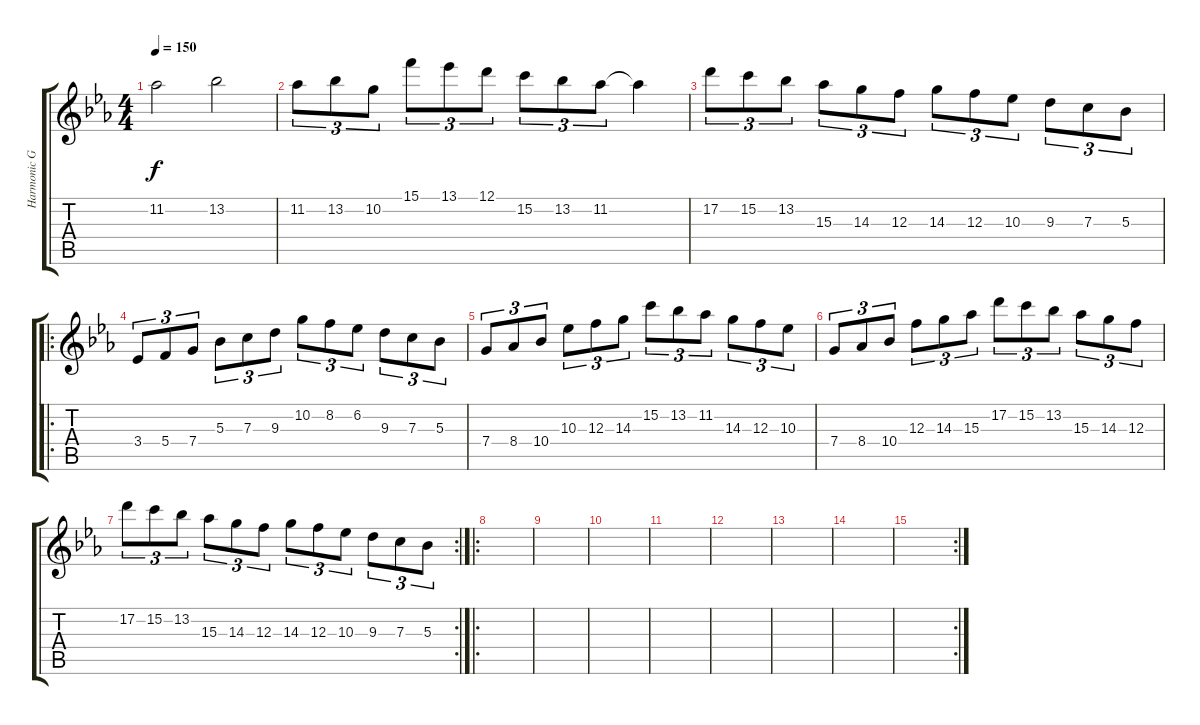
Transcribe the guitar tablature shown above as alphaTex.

\track ("Harmonic Guitar" "Harmonic G") {instrument distortionguitar}
\staff {score tabs}
\tuning (D4 A3 F3 C3 G2 C2) {hide}
\ts (4 4)
\tempo 150
\clef g2
\ks cminor
11.2{t}.2{dy f} 13.2.2 |
11.2.8{tu (3 2)} 13.2.8{tu (3 2)} 10.2.8{tu (3 2)} 15.1.8{tu (3 2)} 13.1.8{tu (3 2)} 12.1.8{tu (3 2)} 15.2.8{tu (3 2)} 13.2.8{tu (3 2)} 11.2.8{tu (3 2)} 11.2{t}.4 |
17.2.8{tu (3 2)} 15.2.8{tu (3 2)} 13.2.8{tu (3 2)} 15.3.8{tu (3 2)} 14.3.8{tu (3 2)} 12.3.8{tu (3 2)} 14.3.8{tu (3 2)} 12.3.8{tu (3 2)} 10.3.8{tu (3 2)} 9.3.8{tu (3 2)} 7.3.8{tu (3 2)} 5.3.8{tu (3 2)} |
\ro
3.4.8{tu (3 2)} 5.4.8{tu (3 2)} 7.4.8{tu (3 2)} 5.3.8{tu (3 2)} 7.3.8{tu (3 2)} 9.3.8{tu (3 2)} 10.2.8{tu (3 2)} 8.2.8{tu (3 2)} 6.2.8{tu (3 2)} 9.3.8{tu (3 2)} 7.3.8{tu (3 2)} 5.3.8{tu (3 2)} |
7.4.8{tu (3 2)} 8.4.8{tu (3 2)} 10.4.8{tu (3 2)} 10.3.8{tu (3 2)} 12.3.8{tu (3 2)} 14.3.8{tu (3 2)} 15.2.8{tu (3 2)} 13.2.8{tu (3 2)} 11.2.8{tu (3 2)} 14.3.8{tu (3 2)} 12.3.8{tu (3 2)} 10.3.8{tu (3 2)} |
7.4.8{tu (3 2)} 8.4.8{tu (3 2)} 10.4.8{tu (3 2)} 12.3.8{tu (3 2)} 14.3.8{tu (3 2)} 15.3.8{tu (3 2)} 17.2.8{tu (3 2)} 15.2.8{tu (3 2)} 13.2.8{tu (3 2)} 15.3.8{tu (3 2)} 14.3.8{tu (3 2)} 12.3.8{tu (3 2)} |
\rc 2
17.2.8{tu (3 2)} 15.2.8{tu (3 2)} 13.2.8{tu (3 2)} 15.3.8{tu (3 2)} 14.3.8{tu (3 2)} 12.3.8{tu (3 2)} 14.3.8{tu (3 2)} 12.3.8{tu (3 2)} 10.3.8{tu (3 2)} 9.3.8{tu (3 2)} 7.3.8{tu (3 2)} 5.3.8{tu (3 2)} |
\ro
|
|
|
|
|
|
|
\rc 2
